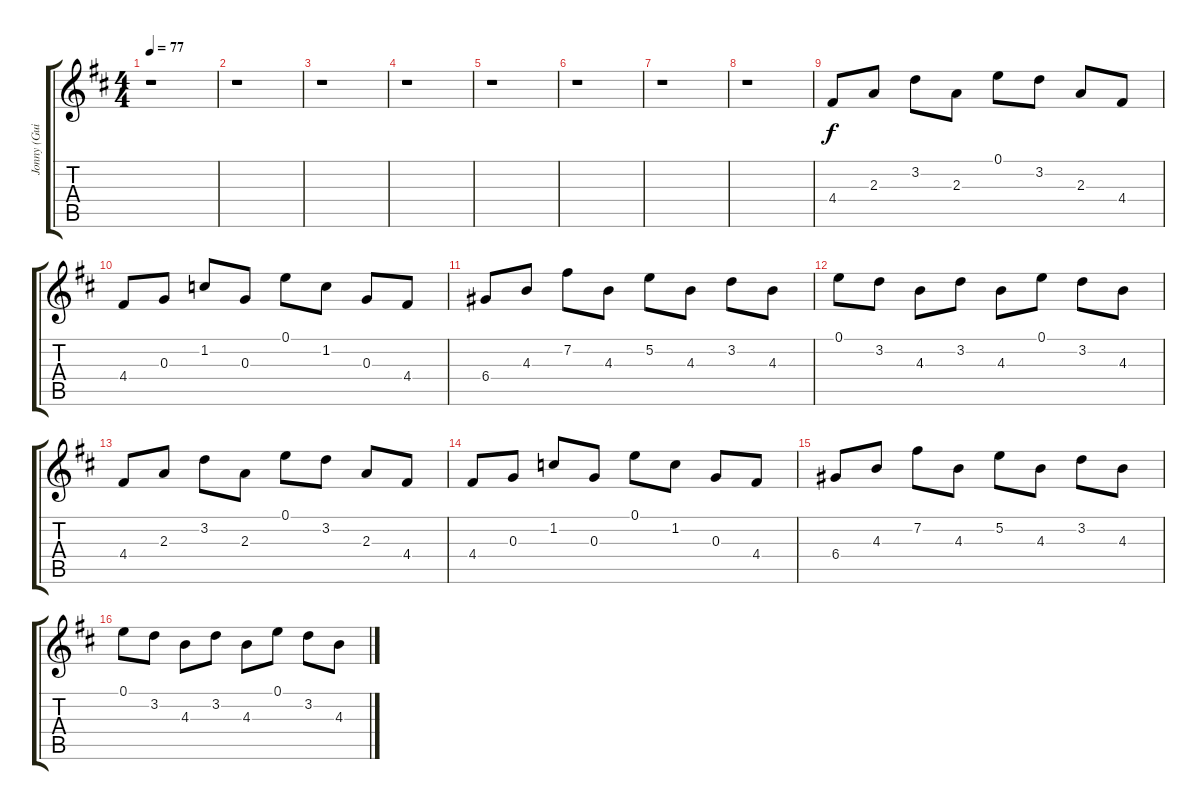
\track ("Jonny (Guitar 2)" "Jonny (Gui") {instrument overdrivenguitar}
\staff {score tabs}
\tuning (E4 B3 G3 D3 A2 E2) {hide}
\ts (4 4)
\tempo 77
\clef g2
\ks d
r.1{dy f} |
r.1 |
r.1 |
r.1 |
r.1 |
r.1 |
r.1 |
r.1 |
4.4.8{volume 10 instrument electricguitarjazz} 2.3.8 3.2.8 2.3.8 0.1.8 3.2.8 2.3.8 4.4.8 |
4.4.8 0.3.8 1.2.8 0.3.8 0.1.8 1.2.8 0.3.8 4.4.8 |
6.4.8 4.3.8 7.2.8 4.3.8 5.2.8 4.3.8 3.2.8 4.3.8 |
0.1.8 3.2.8 4.3.8 3.2.8 4.3.8 0.1.8 3.2.8 4.3.8 |
4.4.8{volume 10 instrument electricguitarjazz} 2.3.8 3.2.8 2.3.8 0.1.8 3.2.8 2.3.8 4.4.8 |
4.4.8 0.3.8 1.2.8 0.3.8 0.1.8 1.2.8 0.3.8 4.4.8 |
6.4.8 4.3.8 7.2.8 4.3.8 5.2.8 4.3.8 3.2.8 4.3.8 |
0.1.8 3.2.8 4.3.8 3.2.8 4.3.8 0.1.8 3.2.8 4.3.8
